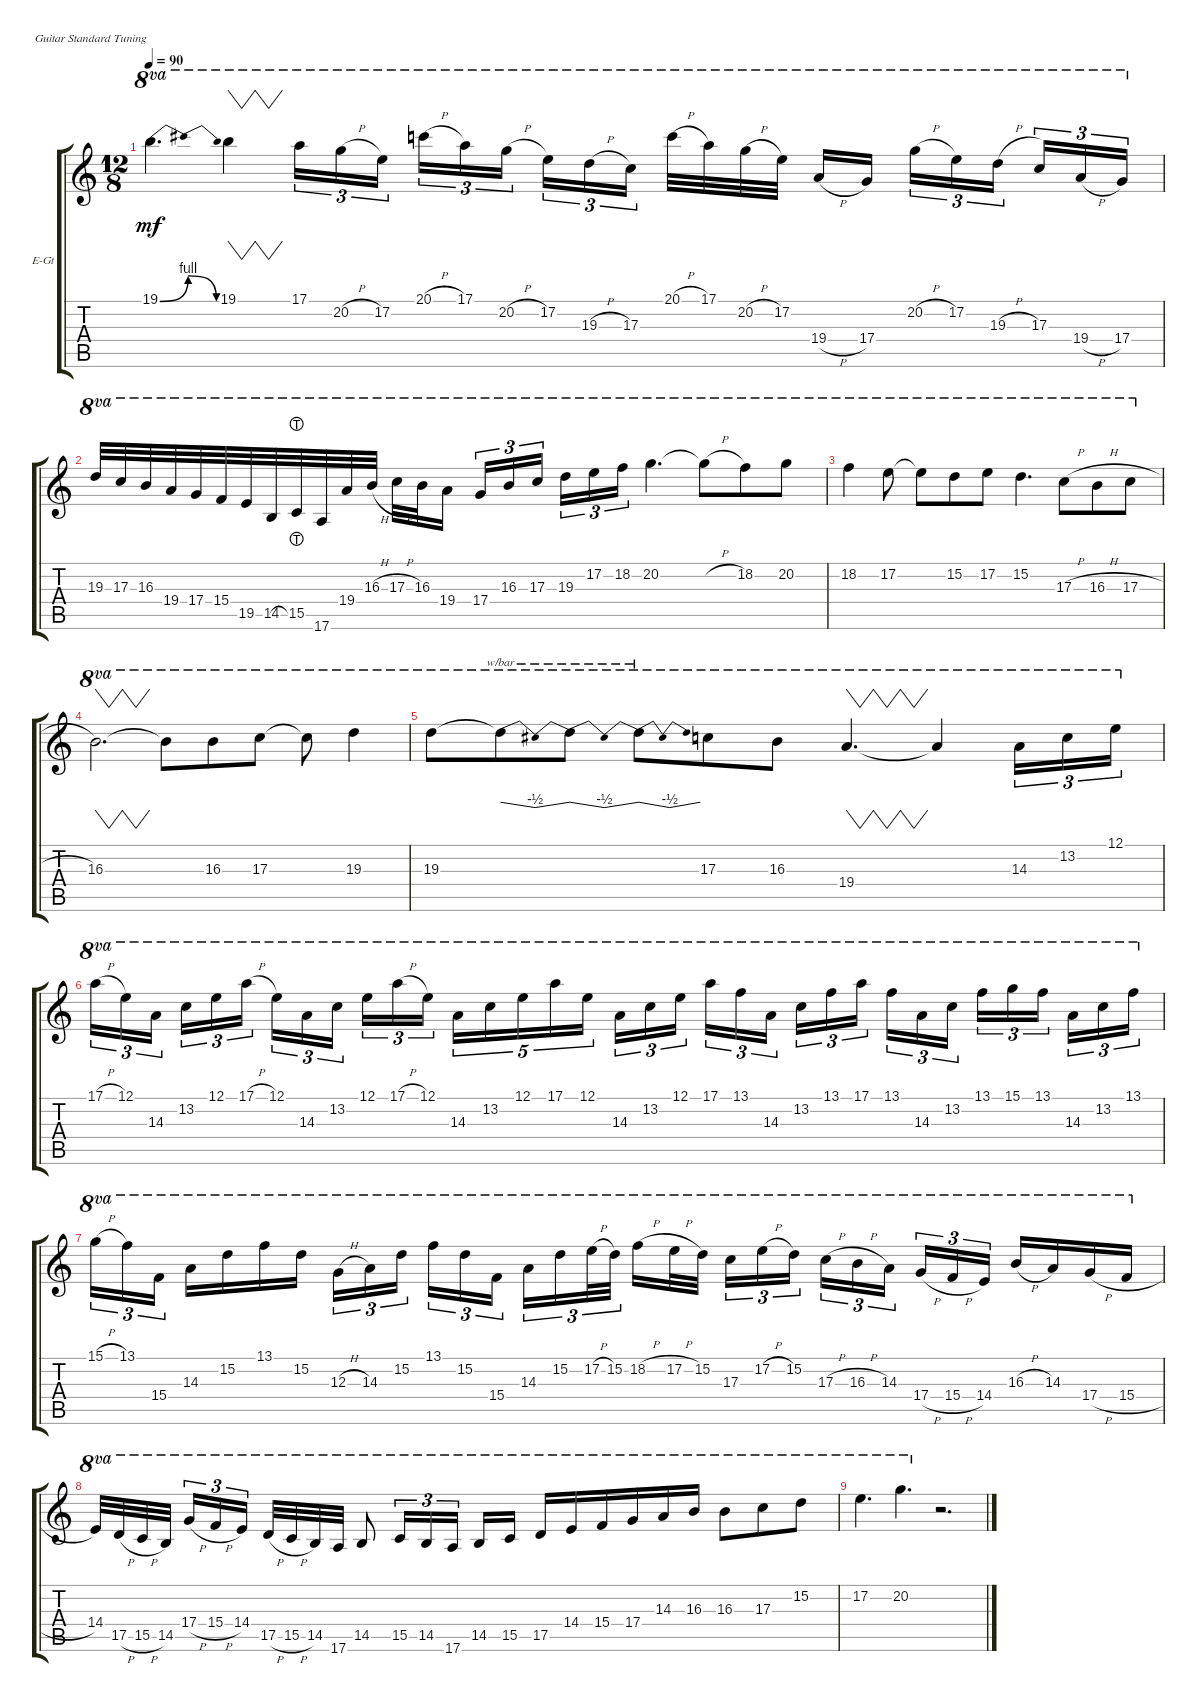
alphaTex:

\defaultSystemsLayout 4
\bracketExtendMode groupsimilarinstruments
\firstSystemTrackNameOrientation horizontal
\otherSystemsTrackNameOrientation horizontal
\track ("VINNIE VINCENT SOLO" "E-Gt") {solo instrument distortionguitar}
\staff {score tabs}
\tuning (E4 B3 G3 D3 A2 E2)
\ts (12 8)
\tempo 90
\clef g2
\scale
0.755581
\ks c
19.1{be (bendrelease 0 0 10.2 4 20.4 4 30 0)}.4{d ot 8va dy mf} 19.1.4{vw ot 8va} 17.1.16{tu (3 2) ot 8va} 20.2{h}.16{tu (3 2) ot 8va} 17.2.16{tu (3 2) ot 8va} 20.1{h}.16{tu (3 2) ot 8va} 17.1.16{tu (3 2) ot 8va} 20.2{h}.16{tu (3 2) ot 8va} 17.2.16{tu (3 2) ot 8va} 19.3{h}.16{tu (3 2) ot 8va} 17.3.16{tu (3 2) ot 8va} 20.1{h}.32{ot 8va} 17.1.32{ot 8va} 20.2{h}.32{ot 8va} 17.2.32{ot 8va} 19.4{h}.16{ot 8va} 17.4.16{ot 8va} 20.2{h}.16{tu (3 2) ot 8va} 17.2.16{tu (3 2) ot 8va} 19.3{h}.16{tu (3 2) ot 8va} 17.3.16{tu (3 2) ot 8va} 19.4{h}.16{tu (3 2) ot 8va} 17.4.16{tu (3 2) ot 8va} |
19.3.32{ot 8va} 17.3.32{ot 8va} 16.3.32{ot 8va} 19.4.32{ot 8va} 17.4.32{ot 8va} 15.4.32{ot 8va} 19.5.32{ot 8va} 14.5.32{ot 8va} 15.5{lht}.32{ot 8va} 17.6.32{ot 8va} 19.4.32{ot 8va} 16.3{h}.32{ot 8va} 17.3{h}.32{ot 8va} 16.3.32{ot 8va} 19.4.16{ot 8va} 17.4.16{tu (3 2) ot 8va} 16.3.16{tu (3 2) ot 8va} 17.3.16{tu (3 2) ot 8va} 19.3.16{tu (3 2) ot 8va} 17.2.16{tu (3 2) ot 8va} 18.2.16{tu (3 2) ot 8va} 20.2.4{d ot 8va} 20.2{h t}.8{ot 8va} 18.2.8{ot 8va} 20.2.8{ot 8va} |
18.2.4{ot 8va} 17.2.8{ot 8va} 17.2{t}.8{ot 8va} 15.2.8{ot 8va} 17.2.8{ot 8va} 15.2.4{d ot 8va} 17.3{h}.8{ot 8va} 16.3{h}.8{ot 8va} 17.3{h}.8{ot 8va} |
16.3.2{vw d ot 8va} 16.3{t}.8{ot 8va} 16.3.8{ot 8va} 17.3.8{ot 8va} 17.3{t}.8{ot 8va} 19.3.4{ot 8va} |
19.3.8{ot 8va} 19.3{t}.8{tbe (dip default 0 0 14.399999999999999 -2 15 -2 30 0) ot 8va} 19.3{t}.8{tbe (dip default 0 0 14.399999999999999 -2 15 -2 30 0) ot 8va} 19.3{t}.8{tbe (dip default 0 0 14.399999999999999 -2 15 -2 30 0) ot 8va} 17.3.8{ot 8va} 16.3.8{ot 8va} 19.4.4{vw d ot 8va} 19.4{t}.4{ot 8va} 14.3.16{tu (3 2) ot 8va} 13.2.16{tu (3 2) ot 8va} 12.1.16{tu (3 2) ot 8va} |
17.1{h}.16{tu (3 2) ot 8va} 12.1.16{tu (3 2) ot 8va} 14.3.16{tu (3 2) ot 8va} 13.2.16{tu (3 2) ot 8va} 12.1.16{tu (3 2) ot 8va} 17.1{h}.16{tu (3 2) ot 8va} 12.1.16{tu (3 2) ot 8va} 14.3.16{tu (3 2) ot 8va} 13.2.16{tu (3 2) ot 8va} 12.1.16{tu (3 2) ot 8va} 17.1{h}.16{tu (3 2) ot 8va} 12.1.16{tu (3 2) ot 8va} 14.3.16{tu (5 4) ot 8va} 13.2.16{tu (5 4) ot 8va} 12.1.16{tu (5 4) ot 8va} 17.1.16{tu (5 4) ot 8va} 12.1.16{tu (5 4) ot 8va} 14.3.16{tu (3 2) ot 8va} 13.2.16{tu (3 2) ot 8va} 12.1.16{tu (3 2) ot 8va} 17.1.16{tu (3 2) ot 8va} 13.1.16{tu (3 2) ot 8va} 14.3.16{tu (3 2) ot 8va} 13.2.16{tu (3 2) ot 8va} 13.1.16{tu (3 2) ot 8va} 17.1.16{tu (3 2) ot 8va} 13.1.16{tu (3 2) ot 8va} 14.3.16{tu (3 2) ot 8va} 13.2.16{tu (3 2) ot 8va} 13.1.16{tu (3 2) ot 8va} 15.1.16{tu (3 2) ot 8va} 13.1.16{tu (3 2) ot 8va} 14.3.16{tu (3 2) ot 8va} 13.2.16{tu (3 2) ot 8va} 13.1.16{tu (3 2) ot 8va} |
15.1{h}.16{tu (3 2) ot 8va} 13.1.16{tu (3 2) ot 8va} 15.4.16{tu (3 2) ot 8va} 14.3.16{ot 8va} 15.2.16{ot 8va} 13.1.16{ot 8va} 15.2.16{ot 8va} 12.3{h}.16{tu (3 2) ot 8va} 14.3.16{tu (3 2) ot 8va} 15.2.16{tu (3 2) ot 8va} 13.1.16{tu (3 2) ot 8va} 15.2.16{tu (3 2) ot 8va} 15.4.16{tu (3 2) ot 8va} 14.3.16{tu (3 2) ot 8va} 15.2.16{tu (3 2) ot 8va} 17.2{h}.32{tu (3 2) ot 8va} 15.2.32{tu (3 2) ot 8va} 18.2{h}.16{ot 8va} 17.2{h}.32{ot 8va} 15.2.32{ot 8va} 17.3.16{tu (3 2) ot 8va} 17.2{h}.16{tu (3 2) ot 8va} 15.2.16{tu (3 2) ot 8va} 17.3{h}.16{tu (3 2) ot 8va} 16.3{h}.16{tu (3 2) ot 8va} 14.3.16{tu (3 2) ot 8va} 17.4{h}.16{tu (3 2) ot 8va} 15.4{h}.16{tu (3 2) ot 8va} 14.4.16{tu (3 2) ot 8va} 16.3{h}.16{ot 8va} 14.3.16{ot 8va} 17.4{h}.16{ot 8va} 15.4{h}.16{ot 8va} |
14.4.32{ot 8va} 17.5{h}.32{ot 8va} 15.5{h}.32{ot 8va} 14.5.32{ot 8va} 17.4{h}.16{tu (3 2) ot 8va} 15.4{h}.16{tu (3 2) ot 8va} 14.4.16{tu (3 2) ot 8va} 17.5{h}.32{ot 8va} 15.5{h}.32{ot 8va} 14.5.32{ot 8va} 17.6.32{ot 8va} 14.5.8{ot 8va} 15.5.16{tu (3 2) ot 8va} 14.5.16{tu (3 2) ot 8va} 17.6.16{tu (3 2) ot 8va} 14.5.16{ot 8va} 15.5.16{ot 8va} 17.5.16{ot 8va} 14.4.16{ot 8va} 15.4.16{ot 8va} 17.4.16{ot 8va} 14.3.16{ot 8va} 16.3.16{ot 8va} 16.3.8{ot 8va} 17.3.8{ot 8va} 15.2.8{ot 8va} |
17.2.4{d ot 8va} 20.2.4{d ot 8va} r.2{d}
